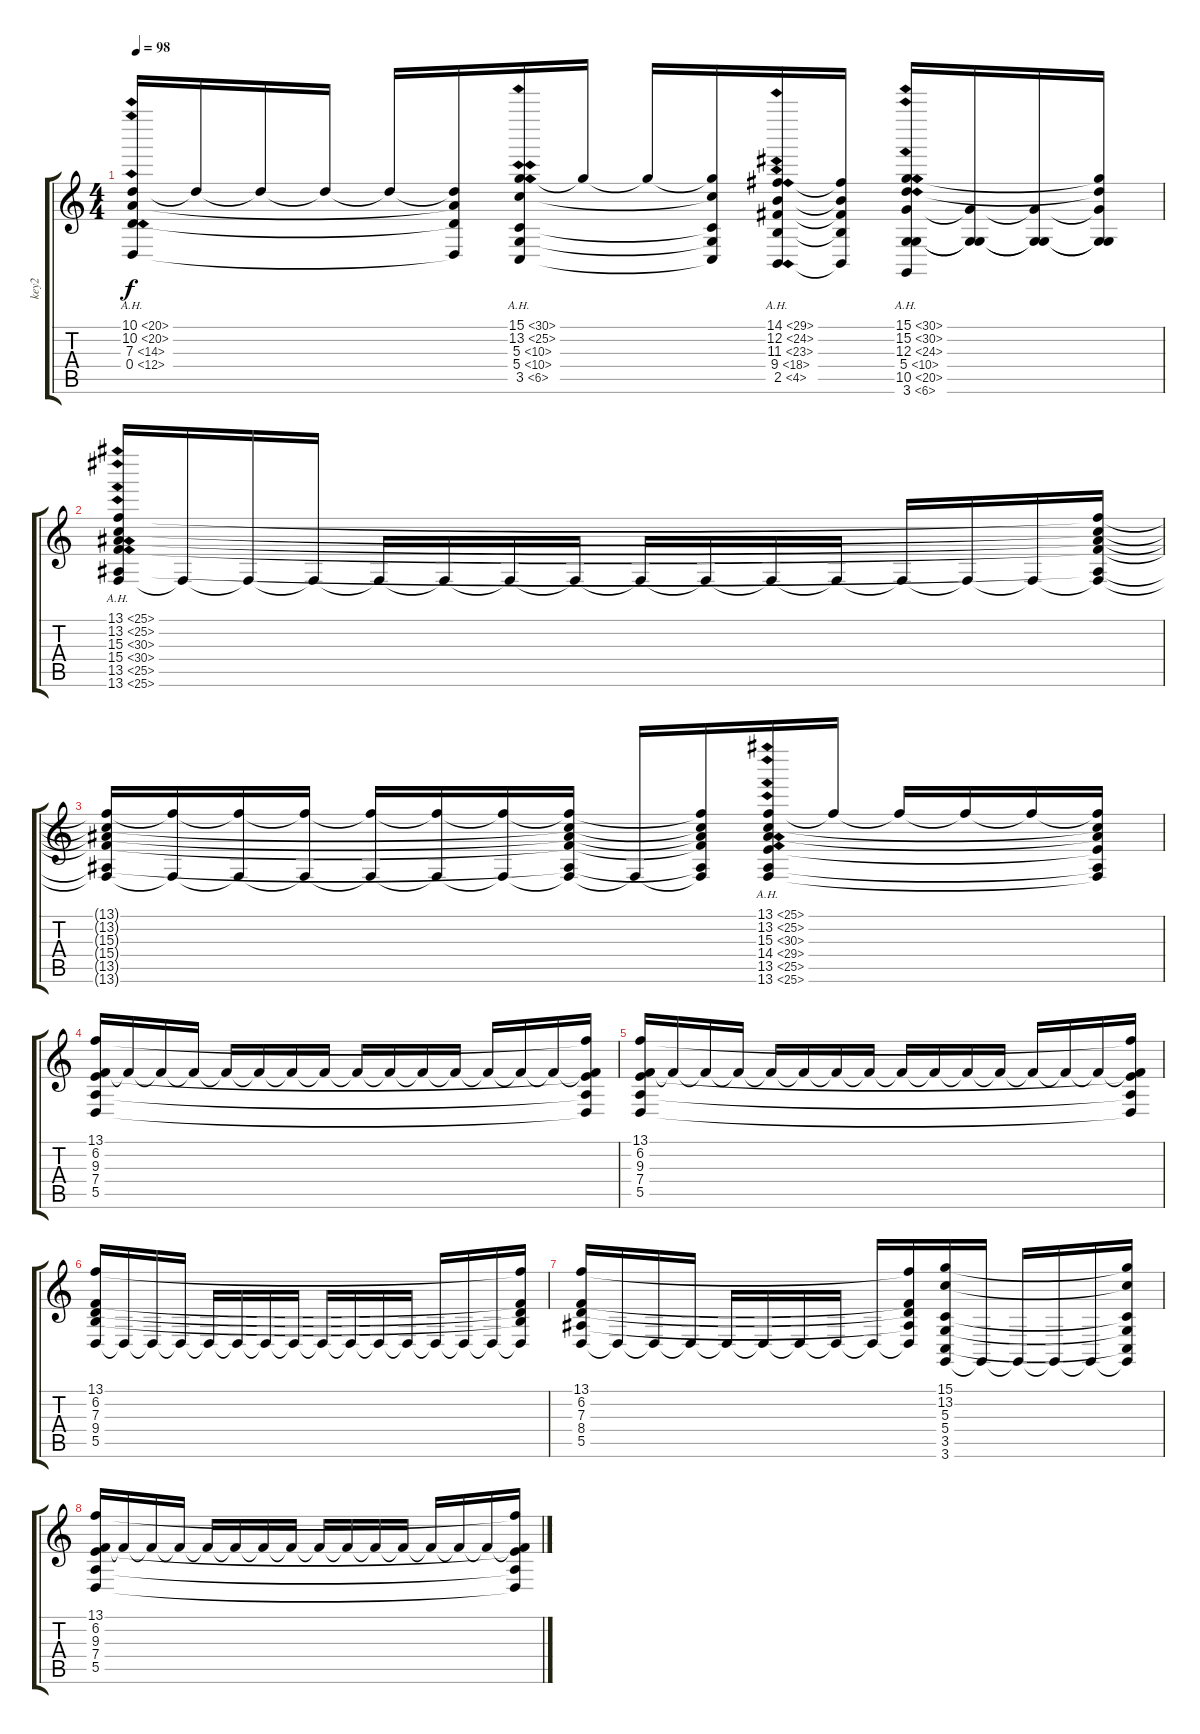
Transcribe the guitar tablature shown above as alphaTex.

\track ("key2" "key2") {instrument stringensemble1}
\staff {score tabs}
\tuning (E4 B3 G3 D3 A2 E2) {hide}
\ts (4 4)
\tempo 98
\clef g2
\ks c
(10.1{ah 10} 10.2{ah 10} 7.3{ah 7} 0.4{ah 12}).16{dy f} 10.1{t}.16 10.1{t}.16 10.1{t}.16 10.1{t}.16 (10.1{t} 10.2{t} 7.3{t} 0.4{t}).16 (15.1{ah 15} 13.2{ah 12} 5.3{ah 5} 5.4{ah 5} 3.5{ah 3}).16 15.1{t}.16 15.1{t}.16 (15.1{t} 13.2{t} 5.3{t} 5.4{t} 3.5{t}).16 (14.1{ah 15} 12.2{ah 12} 11.3{ah 12} 9.4{ah 9} 2.5{ah 2}).16 (14.1{t} 12.2{t} 11.3{t} 9.4{t} 2.5{t}).16 (15.1{ah 15} 15.2{ah 15} 12.3{ah 12} 5.4{ah 5} 10.5{ah 10} 3.6{ah 3}).16 (12.3{t} 5.4{t} 10.5{t}).16 (12.3{t} 5.4{t} 10.5{t}).16 (15.1{t} 15.2{t} 12.3{t} 5.4{t} 10.5{t}).16 |
(13.1{ah 12} 13.2{ah 12} 15.3{ah 15} 15.4{ah 15} 13.5{ah 12} 13.6{ah 12}).16 13.6{t}.16 13.6{t}.16 13.6{t}.16 13.6{t}.16 13.6{t}.16 13.6{t}.16 13.6{t}.16 13.6{t}.16 13.6{t}.16 13.6{t}.16 13.6{t}.16 13.6{t}.16 13.6{t}.16 13.6{t}.16 (13.1{t} 13.2{t} 15.3{t} 15.4{t} 13.5{t} 13.6{t}).16 |
(13.1{t} 13.2{t} 15.3{t} 15.4{t} 13.5{t} 13.6{t}).16 (13.1{t} 13.6{t}).16 (13.1{t} 13.6{t}).16 (13.1{t} 13.6{t}).16 (13.1{t} 13.6{t}).16 (13.1{t} 13.6{t}).16 (13.1{t} 13.6{t}).16 (13.1{t} 13.2{t} 15.3{t} 15.4{t} 13.5{t} 13.6{t}).16 13.6{t}.16 (13.1{t} 13.2{t} 15.3{t} 15.4{t} 13.5{t} 13.6{t}).16 (13.1{ah 12} 13.2{ah 12} 15.3{ah 15} 14.4{ah 15} 13.5{ah 12} 13.6{ah 12}).16 13.1{t}.16 13.1{t}.16 13.1{t}.16 13.1{t}.16 (13.1{t} 13.2{t} 15.3{t} 14.4{t} 13.5{t} 13.6{t}).16 |
(13.1 6.2 9.3 7.4 5.5).16 6.2{t}.16 6.2{t}.16 6.2{t}.16 6.2{t}.16 6.2{t}.16 6.2{t}.16 6.2{t}.16 6.2{t}.16 6.2{t}.16 6.2{t}.16 6.2{t}.16 6.2{t}.16 6.2{t}.16 6.2{t}.16 (13.1{t} 6.2{t} 9.3{t} 7.4{t} 5.5{t}).16 |
(13.1 6.2 9.3 7.4 5.5).16 6.2{t}.16 6.2{t}.16 6.2{t}.16 6.2{t}.16 6.2{t}.16 6.2{t}.16 6.2{t}.16 6.2{t}.16 6.2{t}.16 6.2{t}.16 6.2{t}.16 6.2{t}.16 6.2{t}.16 6.2{t}.16 (13.1{t} 6.2{t} 9.3{t} 7.4{t} 5.5{t}).16 |
(13.1 6.2 7.3 9.4 5.5).16 5.5{t}.16 5.5{t}.16 5.5{t}.16 5.5{t}.16 5.5{t}.16 5.5{t}.16 5.5{t}.16 5.5{t}.16 5.5{t}.16 5.5{t}.16 5.5{t}.16 5.5{t}.16 5.5{t}.16 5.5{t}.16 (13.1{t} 6.2{t} 7.3{t} 9.4{t} 5.5{t}).16 |
(13.1 6.2 7.3 8.4 5.5).16 5.5{t}.16 5.5{t}.16 5.5{t}.16 5.5{t}.16 5.5{t}.16 5.5{t}.16 5.5{t}.16 5.5{t}.16 (13.1{t} 6.2{t} 7.3{t} 8.4{t} 5.5{t}).16 (15.1 13.2 5.3 5.4 3.5 3.6).16 3.6{t}.16 3.6{t}.16 3.6{t}.16 3.6{t}.16 (15.1{t} 13.2{t} 5.3{t} 5.4{t} 3.5{t} 3.6{t}).16 |
(13.1 6.2 9.3 7.4 5.5).16 6.2{t}.16 6.2{t}.16 6.2{t}.16 6.2{t}.16 6.2{t}.16 6.2{t}.16 6.2{t}.16 6.2{t}.16 6.2{t}.16 6.2{t}.16 6.2{t}.16 6.2{t}.16 6.2{t}.16 6.2{t}.16 (13.1{t} 6.2{t} 9.3{t} 7.4{t} 5.5{t}).16
